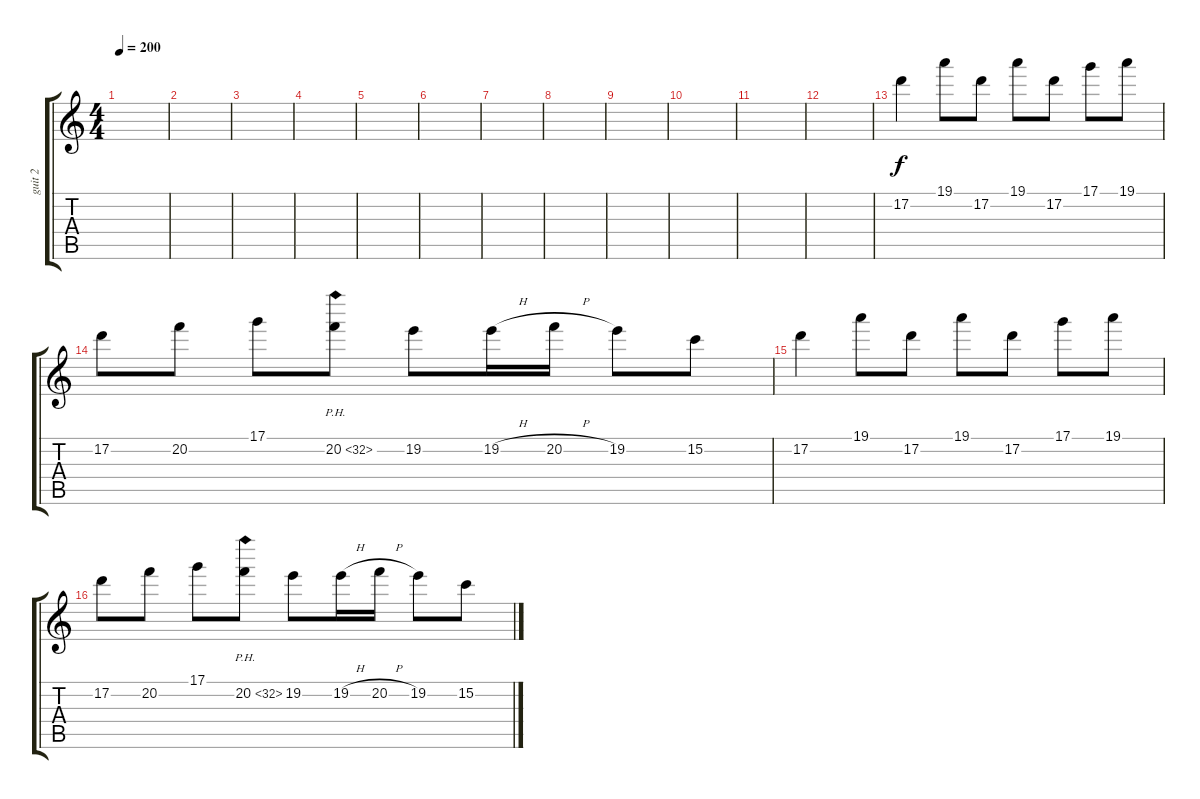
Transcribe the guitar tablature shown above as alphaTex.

\track ("guit 2" "guit 2") {instrument distortionguitar}
\staff {score tabs}
\tuning (D4 A3 F3 C3 G2 D2) {hide}
\ts (4 4)
\tempo 200
\clef g2
\ks c
|
|
|
|
|
|
|
|
|
|
|
|
17.2.4 19.1.8 17.2.8 19.1.8 17.2.8 17.1.8 19.1.8 |
17.2.8 20.2.8 17.1.8 20.2{ph 12}.8 19.2.8 19.2{h}.16 20.2{h}.16 19.2.8 15.2.8 |
17.2.4 19.1.8 17.2.8 19.1.8 17.2.8 17.1.8 19.1.8 |
17.2.8 20.2.8 17.1.8 20.2{ph 12}.8 19.2.8 19.2{h}.16 20.2{h}.16 19.2.8 15.2.8
